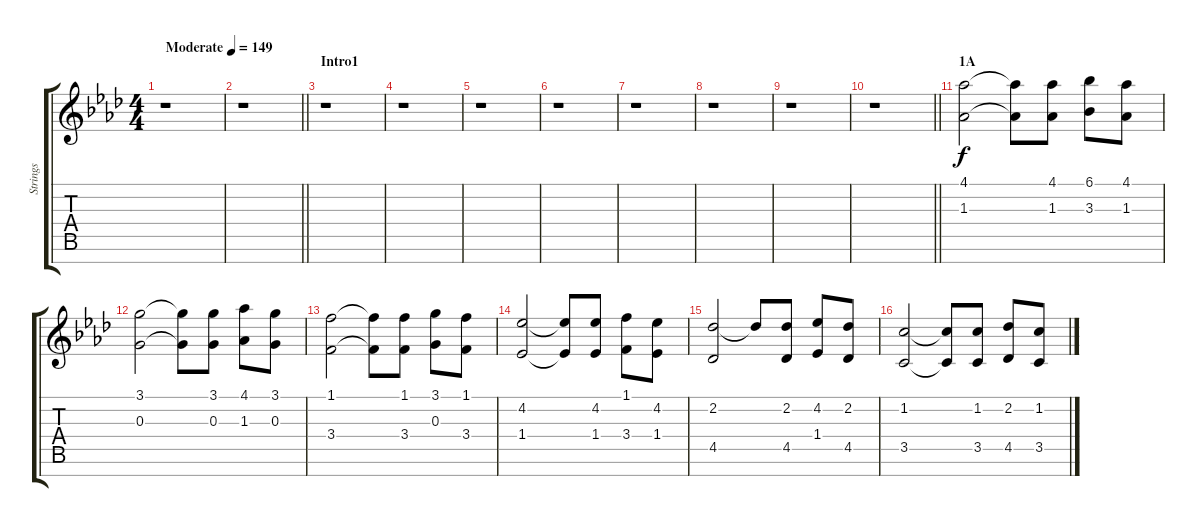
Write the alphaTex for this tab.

\track ("Strings" "Strings") {instrument stringensemble1}
\staff {score tabs}
\tuning (E5 B4 G4 D4 A3 E3 B2) {hide}
\ts (4 4)
\tempo (149 "Moderate")
\clef g2
\ks ab
r.1{dy f instrument stringensemble1} |
\barLineRight lightlight
r.1 |
\section ("" "Intro1")
r.1 |
r.1 |
r.1 |
r.1 |
r.1 |
r.1 |
r.1 |
\barLineRight lightlight
r.1 |
\section ("" "1A")
(4.1 1.3).2 (4.1{t} 1.3{t}).8 (4.1 1.3).8 (6.1 3.3).8 (4.1 1.3).8 |
(3.1 0.3).2 (3.1{t} 0.3{t}).8 (3.1 0.3).8 (4.1 1.3).8 (3.1 0.3).8 |
(1.1 3.4).2 (1.1{t} 3.4{t}).8 (1.1 3.4).8 (3.1 0.3).8 (1.1 3.4).8 |
(4.2 1.4).2 (4.2{t} 1.4{t}).8 (4.2 1.4).8 (1.1 3.4).8 (4.2 1.4).8 |
(2.2 4.5).2 2.2{t}.8 (2.2 4.5).8 (4.2 1.4).8 (2.2 4.5).8 |
(1.2 3.5).2 (1.2{t} 3.5{t}).8 (1.2 3.5).8 (2.2 4.5).8 (1.2 3.5).8
